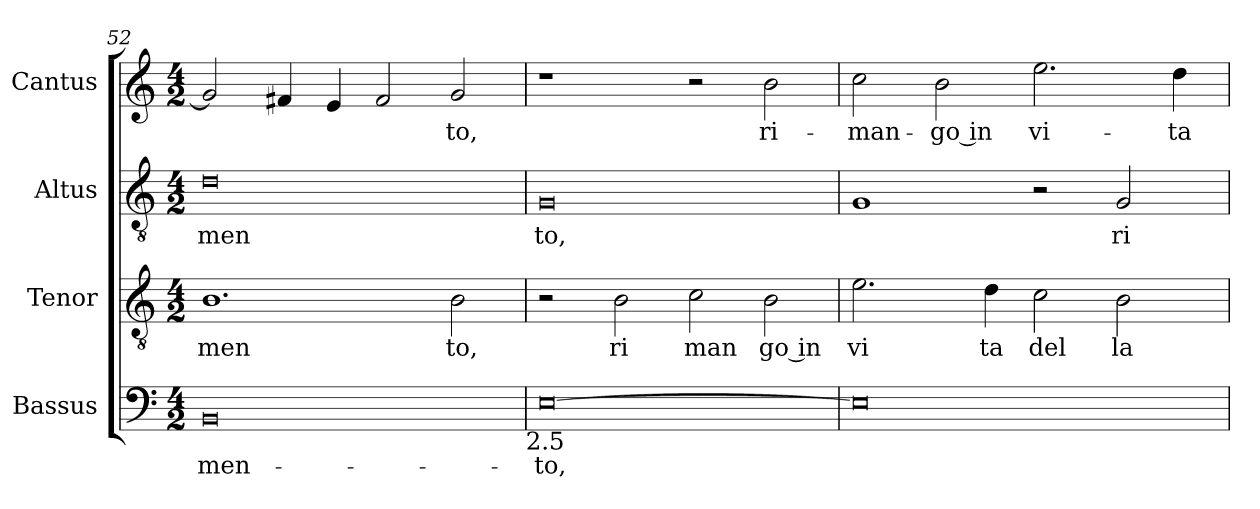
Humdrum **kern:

**kern	**text	**kern	**text	**kern	**text	**kern	**text
*part4	*part4	*part3	*part3	*part2	*part2	*part1	*part1
*staff4	*staff4	*staff3	*staff3	*staff2	*staff2	*staff1	*staff1
*I"Bassus	*	*I"Tenor	*	*I"Altus	*	*I"Cantus	*
*clefF4	*	*clefGv2	*	*clefGv2	*	*clefG2	*
*M4/2	*	*M4/2	*	*M4/2	*	*M4/2	*
=52	=52	=52	=52	=52	=52	=52	=52
!	!LO:LY:b:cj	!	!LO:LY:b:cj	!	!LO:LY:b:cj	!	!
0BB	-men-	1.B	men	0d	men	2g/]	.
.	.	.	.	.	.	4f#X/	.
.	.	.	.	.	.	4e/	.
.	.	.	.	.	.	2f#/	.
!	!	!	!LO:LY:b:cj	!	!	!	!LO:LY:b:cj
.	.	2B\	to,	.	.	2g/	-to,
!LO:TX:b:t=2.5	!	!	!	!	!	!	!
=53	=53	=53	=53	=53	=53	=53	=53
!	!LO:LY:b:cj	!	!	!	!LO:LY:b:cj	!	!
[<0E	-to,	2r	.	0G	to,	1r	.
!	!	!	!LO:LY:b:cj	!	!	!	!
.	.	2B\	ri	.	.	.	.
!	!	!	!LO:LY:b:cj	!	!	!	!
.	.	2c\	man	.	.	2r	.
!	!	!	!LO:LY:b:rj	!	!	!	!LO:LY:b:cj
.	.	2B\	go in	.	.	2b\	ri-
!!LO:PB:g=z
=54	=54	=54	=54	=54	=54	=54	=54
!	!	!	!LO:LY:b:cj	!	!	!	!LO:LY:b:cj
*	*	*^	*	*	*	*	*
0E]	.	2.e\	64ryy	vi	1G	.	2cc\	-man-
.	.	.	1ryy	.	.	.	.	.
!	!	!	!	!	!	!	!	!LO:LY:b:rj
.	.	.	.	.	.	.	2b\	-go in
!	!	!	!	!LO:LY:b:cj	!	!	!	!
.	.	4d\	.	ta	.	.	.	.
!	!	!	!	!LO:LY:b:cj	!	!	!	!LO:LY:b:cj
.	.	2c\	.	del	2r	.	2.ee\	vi-
.	.	.	2ryy	.	.	.	.	.
!	!	!	!	!LO:LY:b:cj	!	!LO:LY:b:cj	!	!
.	.	2B\	.	la	2G/	ri-	.	.
.	.	.	4ryy	.	.	.	.	.
!	!	!	!	!	!	!	!	!LO:LY:b:cj
.	.	.	.	.	.	.	4dd\	-ta
.	.	.	8...ryy	.	.	.	.	.
*	*	*v	*v	*	*	*	*	*
=	=	=	=	=	=	=	=
*-	*-	*-	*-	*-	*-	*-	*-
